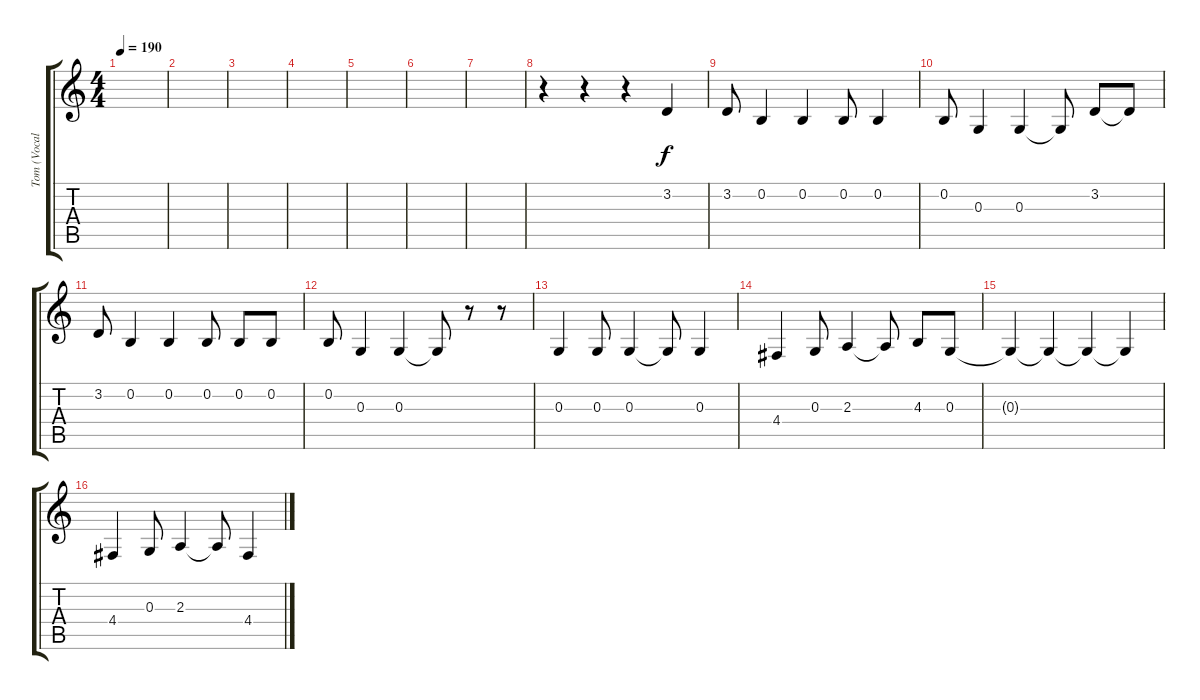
\track ("Tom (Vocals 2)" "Tom (Vocal") {instrument tenorsax}
\staff {score tabs}
\tuning (E4 B3 G3 D3 A2 E2) {hide}
\ts (4 4)
\tempo 190
\clef g2
\ks c
|
|
|
|
|
|
|
r.4{volume 16} r.4 r.4 3.2.4 |
3.2.8 0.2.4 0.2.4 0.2.8 0.2.4 |
0.2.8 0.3.4 0.3.4 0.3{t}.8 3.2.8 3.2{t}.8 |
3.2.8 0.2.4 0.2.4 0.2.8 0.2.8 0.2.8 |
0.2.8 0.3.4 0.3.4 0.3{t}.8 r.8 r.8 |
0.3.4 0.3.8 0.3.4 0.3{t}.8 0.3.4 |
4.4.4 0.3.8 2.3.4 2.3{t}.8 4.3.8 0.3.8 |
0.3{t}.4 0.3{t}.4 0.3{t}.4 0.3{t}.4 |
4.4.4 0.3.8 2.3.4 2.3{t}.8 4.4.4
